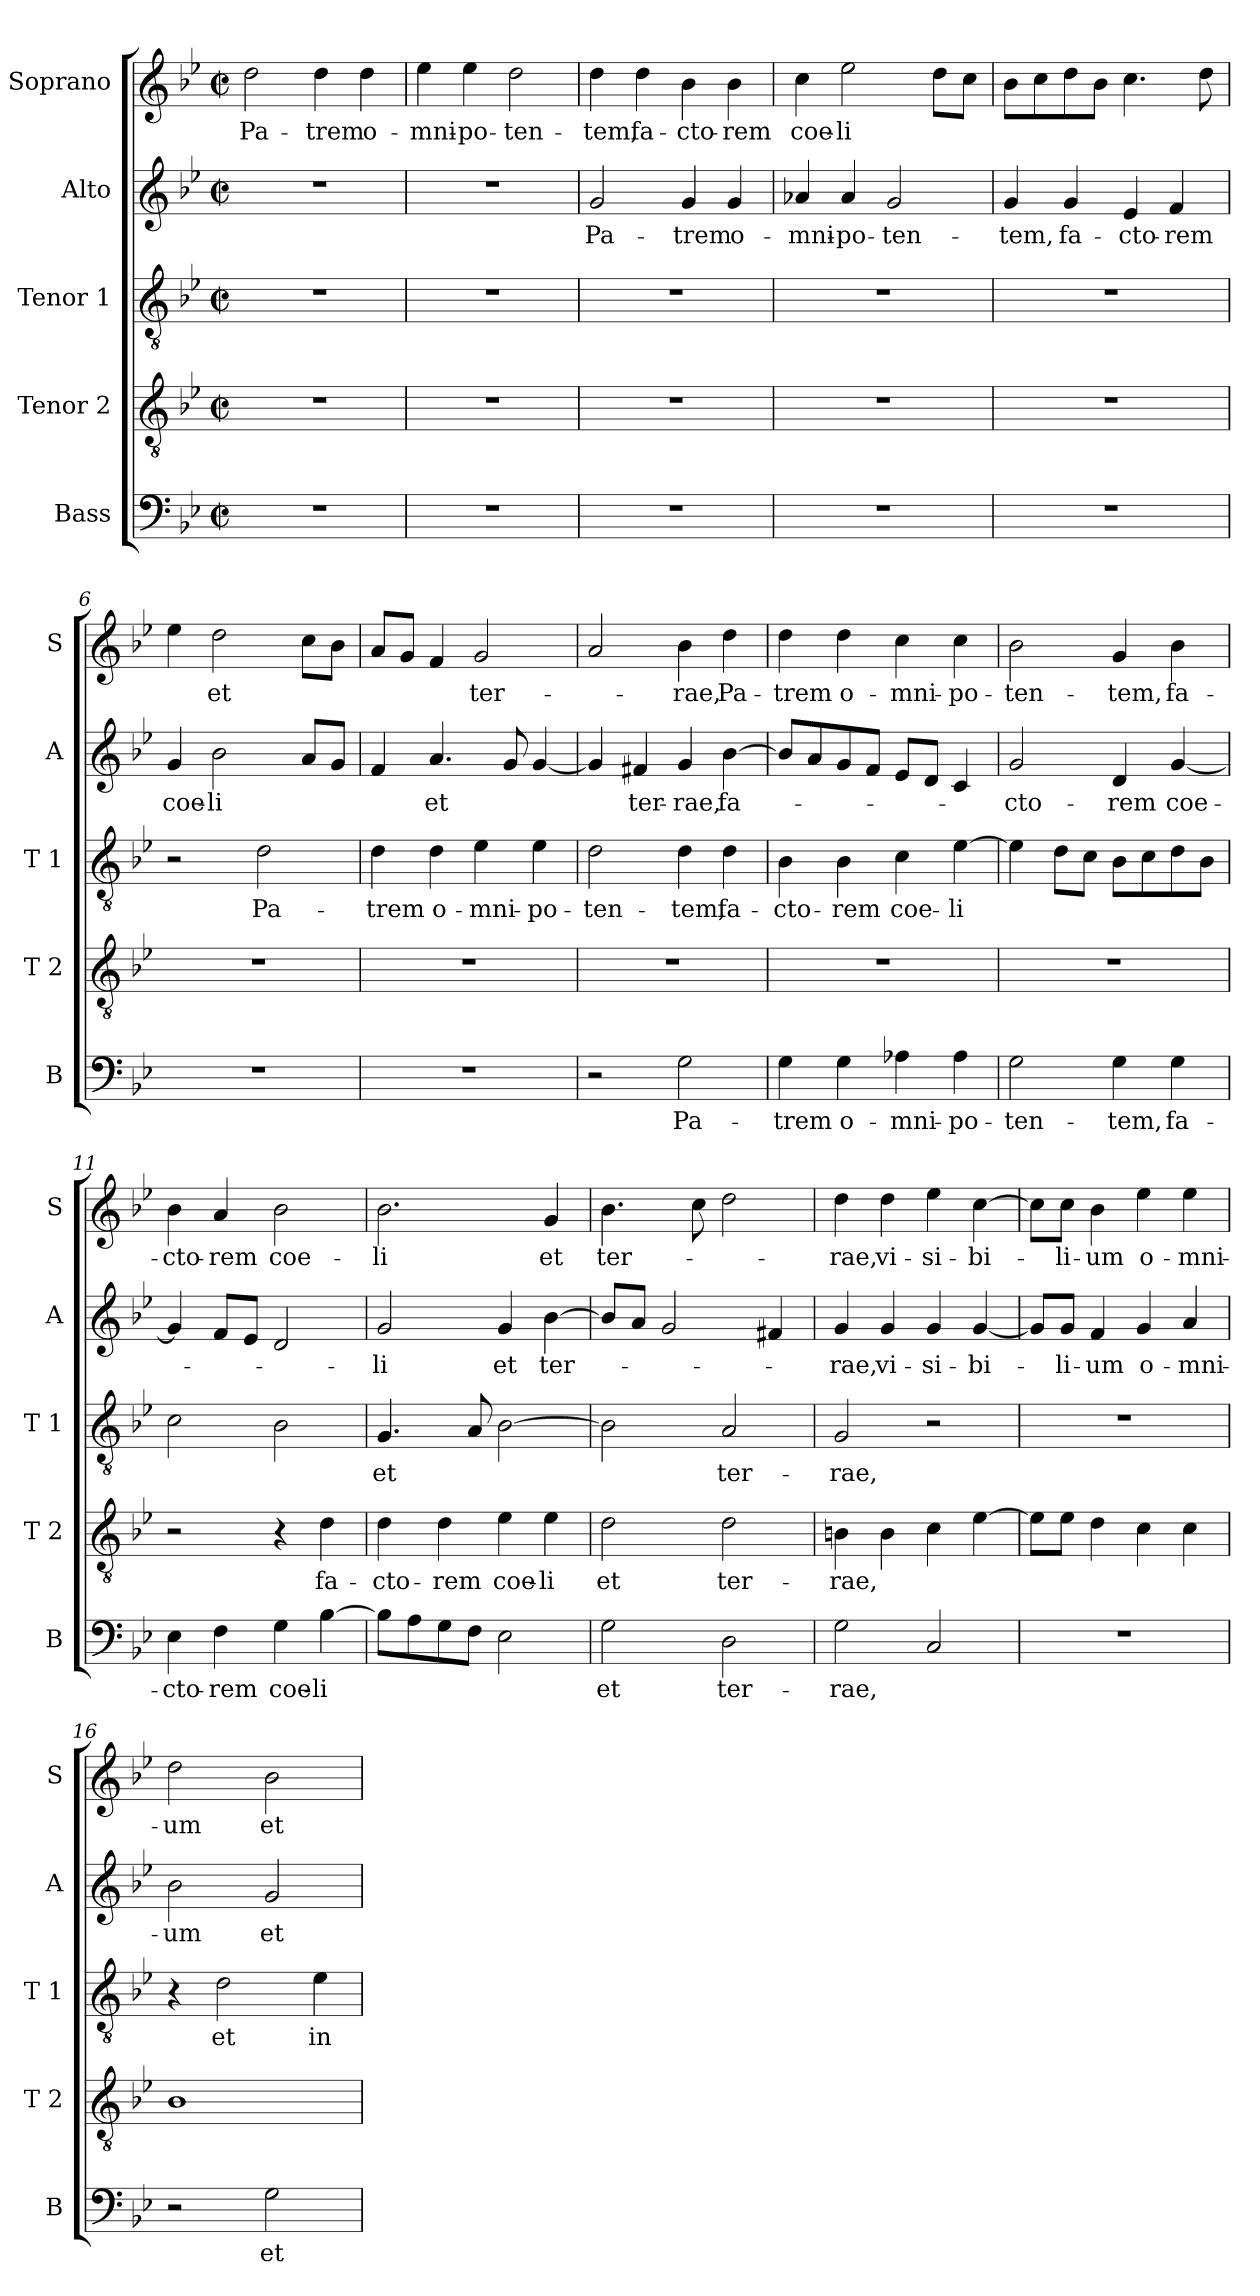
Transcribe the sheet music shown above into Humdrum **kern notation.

**kern	**text	**kern	**text	**kern	**text	**kern	**text	**kern	**text
*part5	*part5	*part4	*part4	*part3	*part3	*part2	*part2	*part1	*part1
*staff5	*staff5	*staff4	*staff4	*staff3	*staff3	*staff2	*staff2	*staff1	*staff1
*I"Bass	*	*I"Tenor 2	*	*I"Tenor 1	*	*I"Alto	*	*I"Soprano	*
*I'B	*	*I'T 2	*	*I'T 1	*	*I'A	*	*I'S	*
*clefF4	*	*clefGv2	*	*clefGv2	*	*clefG2	*	*clefG2	*
*k[b-e-]	*	*k[b-e-]	*	*k[b-e-]	*	*k[b-e-]	*	*k[b-e-]	*
*g:	*	*g:	*	*g:	*	*g:	*	*g:	*
*M2/2	*	*M2/2	*	*M2/2	*	*M2/2	*	*M2/2	*
*met(c|)	*	*met(c|)	*	*met(c|)	*	*met(c|)	*	*met(c|)	*
=1	=1	=1	=1	=1	=1	=1	=1	=1	=1
1r	.	1r	.	1r	.	1r	.	2dd\	Pa-
.	.	.	.	.	.	.	.	4dd\	-trem
.	.	.	.	.	.	.	.	4dd\	o-
=2	=2	=2	=2	=2	=2	=2	=2	=2	=2
1r	.	1r	.	1r	.	1r	.	4ee-\	-mni-
.	.	.	.	.	.	.	.	4ee-\	-po-
.	.	.	.	.	.	.	.	2dd\	-ten-
=3	=3	=3	=3	=3	=3	=3	=3	=3	=3
1r	.	1r	.	1r	.	2g/	Pa-	4dd\	-tem,
.	.	.	.	.	.	.	.	4dd\	fa-
.	.	.	.	.	.	4g/	-trem	4b-\	-cto-
.	.	.	.	.	.	4g/	o-	4b-\	-rem
=4	=4	=4	=4	=4	=4	=4	=4	=4	=4
1r	.	1r	.	1r	.	4a-X/	-mni-	4cc\	coe-
.	.	.	.	.	.	4a-/	-po-	2ee-\	-li
.	.	.	.	.	.	2g/	-ten-	.	.
.	.	.	.	.	.	.	.	8dd\L	.
.	.	.	.	.	.	.	.	8cc\J	.
=5	=5	=5	=5	=5	=5	=5	=5	=5	=5
1r	.	1r	.	1r	.	4g/	-tem,	8b-\L	.
.	.	.	.	.	.	.	.	8cc\	.
.	.	.	.	.	.	4g/	fa-	8dd\	.
.	.	.	.	.	.	.	.	8b-\J	.
.	.	.	.	.	.	4e-/	-cto-	4.cc\	.
.	.	.	.	.	.	4f/	-rem	.	.
.	.	.	.	.	.	.	.	8dd\	.
!!LO:LB:g=z
=6	=6	=6	=6	=6	=6	=6	=6	=6	=6
1r	.	1r	.	2r	.	4g/	coe-	4ee-\	.
.	.	.	.	.	.	2b-\	-li	2dd\	et
.	.	.	.	2d\	Pa-	.	.	.	.
.	.	.	.	.	.	8a/L	.	8cc\L	.
.	.	.	.	.	.	8g/J	.	8b-\J	.
=7	=7	=7	=7	=7	=7	=7	=7	=7	=7
1r	.	1r	.	4d\	-trem	4f/	.	8a/L	.
.	.	.	.	.	.	.	.	8g/J	.
.	.	.	.	4d\	o-	4.a/	et	4f/	.
.	.	.	.	4e-\	-mni-	.	.	2g/	ter-
.	.	.	.	.	.	8g/	.	.	.
.	.	.	.	4e-\	-po-	[4g/	.	.	.
=8	=8	=8	=8	=8	=8	=8	=8	=8	=8
2r	.	1r	.	2d\	-ten-	4g/]	.	2a/	.
.	.	.	.	.	.	4f#X/	ter-	.	.
2G\	Pa-	.	.	4d\	-tem,	4g/	-rae,	4b-\	-rae,
.	.	.	.	4d\	fa-	[4b-\	fa-	4dd\	Pa-
=9	=9	=9	=9	=9	=9	=9	=9	=9	=9
4G\	-trem	1r	.	4B-\	-cto-	8b-/L]	.	4dd\	-trem
.	.	.	.	.	.	8a/	.	.	.
4G\	o-	.	.	4B-\	-rem	8g/	.	4dd\	o-
.	.	.	.	.	.	8f/J	.	.	.
4A-X\	-mni-	.	.	4c\	coe-	8e-/L	.	4cc\	-mni-
.	.	.	.	.	.	8d/J	.	.	.
4A-\	-po-	.	.	[4e-\	-li	4c/	.	4cc\	-po-
=10	=10	=10	=10	=10	=10	=10	=10	=10	=10
2G\	-ten-	1r	.	4e-\]	.	2g/	-cto-	2b-\	-ten-
.	.	.	.	8d\L	.	.	.	.	.
.	.	.	.	8c\J	.	.	.	.	.
4G\	-tem,	.	.	8B-\L	.	4d/	-rem	4g/	-tem,
.	.	.	.	8c\	.	.	.	.	.
4G\	fa-	.	.	8d\	.	[4g/	coe-	4b-\	fa-
.	.	.	.	8B-\J	.	.	.	.	.
!!LO:PB:g=z
=11	=11	=11	=11	=11	=11	=11	=11	=11	=11
4E-\	-cto-	2r	.	2c\	.	4g/]	.	4b-\	-cto-
4F\	-rem	.	.	.	.	8f/L	.	4a/	-rem
.	.	.	.	.	.	8e-/J	.	.	.
4G\	coe-	4r	.	2B-\	.	2d/	.	2b-\	coe-
[4B-\	-li	4d\	fa-	.	.	.	.	.	.
=12	=12	=12	=12	=12	=12	=12	=12	=12	=12
8B-\L]	.	4d\	-cto-	4.G/	et	2g/	-li	2.b-\	-li
8A\	.	.	.	.	.	.	.	.	.
8G\	.	4d\	-rem	.	.	.	.	.	.
8F\J	.	.	.	8A/	.	.	.	.	.
2E-\	.	4e-\	coe-	[2B-\	.	4g/	et	.	.
.	.	4e-\	-li	.	.	[4b-\	ter-	4g/	et
=13	=13	=13	=13	=13	=13	=13	=13	=13	=13
2G\	et	2d\	et	2B-\]	.	8b-/L]	.	4.b-\	ter-
.	.	.	.	.	.	8a/J	.	.	.
.	.	.	.	.	.	2g/	.	.	.
.	.	.	.	.	.	.	.	8cc\	.
2D\	ter-	2d\	ter-	2A/	ter-	.	.	2dd\	.
.	.	.	.	.	.	4f#X/	.	.	.
=14	=14	=14	=14	=14	=14	=14	=14	=14	=14
2G\	-rae,	4Bn\	-rae,	2G/	-rae,	4g/	-rae,	4dd\	-rae,
.	.	4B\	.	.	.	4g/	vi-	4dd\	vi-
2C/	.	4c\	.	2r	.	4g/	-si-	4ee-\	-si-
.	.	[4e-\	.	.	.	[4g/	-bi-	[4cc\	-bi-
=15	=15	=15	=15	=15	=15	=15	=15	=15	=15
1r	.	8e-\L]	.	1r	.	8g/L]	.	8cc\L]	.
.	.	8e-\J	.	.	.	8g/J	-li-	8cc\J	-li-
.	.	4d\	.	.	.	4f/	-um	4b-\	-um
.	.	4c\	.	.	.	4g/	o-	4ee-\	o-
.	.	4c\	.	.	.	4a/	-mni-	4ee-\	-mni-
=16	=16	=16	=16	=16	=16	=16	=16	=16	=16
2r	.	1B-	.	4r	.	2b-\	-um	2dd\	-um
.	.	.	.	2d\	et	.	.	.	.
2G\	et	.	.	.	.	2g/	et	2b-\	et
.	.	.	.	4e-\	in-	.	.	.	.
=	=	=	=	=	=	=	=	=	=
*-	*-	*-	*-	*-	*-	*-	*-	*-	*-
